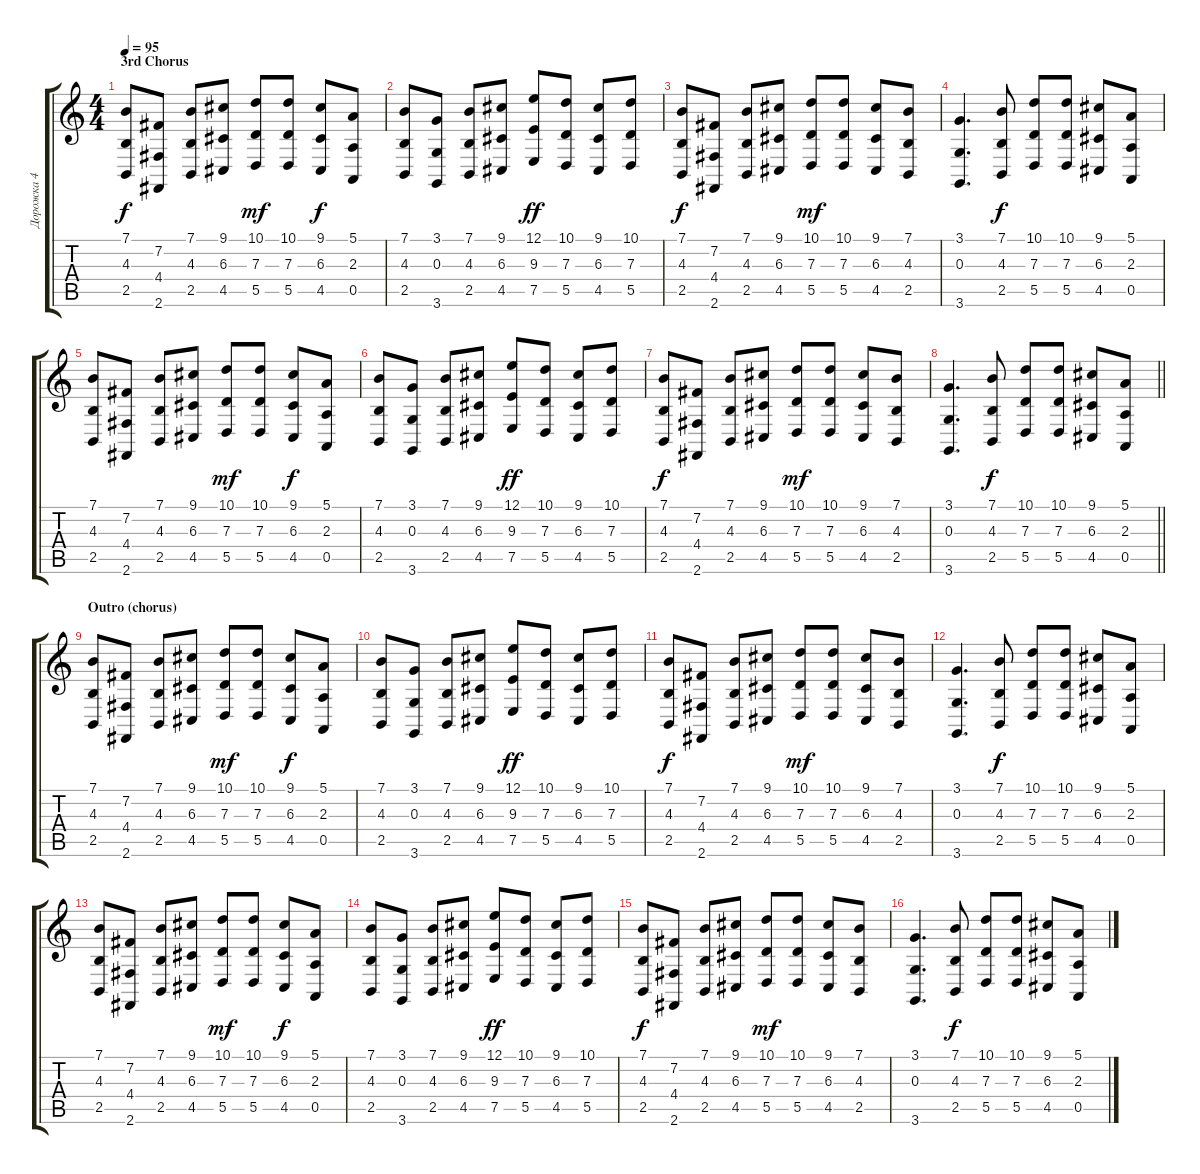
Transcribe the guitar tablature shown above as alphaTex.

\track ("Дорожка 4" "Дорожка 4") {instrument choiraahs}
\staff {score tabs}
\tuning (E4 B3 G3 D3 A2 E2) {hide}
\ts (4 4)
\section ("" "3rd Chorus")
\tempo 95
\clef g2
\ks c
(7.1 4.3 2.5).8{dy f} (7.2 4.4 2.6).8 (7.1 4.3 2.5).8 (9.1 6.3 4.5).8 (10.1 7.3 5.5).8{dy mf} (10.1 7.3 5.5).8 (9.1 6.3 4.5).8{dy f} (5.1 2.3 0.5).8 |
(7.1 4.3 2.5).8 (3.1 0.3 3.6).8 (7.1 4.3 2.5).8 (9.1 6.3 4.5).8 (12.1 9.3 7.5).8{dy ff} (10.1 7.3 5.5).8 (9.1 6.3 4.5).8 (10.1 7.3 5.5).8 |
(7.1 4.3 2.5).8{dy f} (7.2 4.4 2.6).8 (7.1 4.3 2.5).8 (9.1 6.3 4.5).8 (10.1 7.3 5.5).8{dy mf} (10.1 7.3 5.5).8 (9.1 6.3 4.5).8 (7.1 4.3 2.5).8 |
(3.1 0.3 3.6).4{d} (7.1 4.3 2.5).8{dy f} (10.1 7.3 5.5).8 (10.1 7.3 5.5).8 (9.1 6.3 4.5).8 (5.1 2.3 0.5).8 |
(7.1 4.3 2.5).8 (7.2 4.4 2.6).8 (7.1 4.3 2.5).8 (9.1 6.3 4.5).8 (10.1 7.3 5.5).8{dy mf} (10.1 7.3 5.5).8 (9.1 6.3 4.5).8{dy f} (5.1 2.3 0.5).8 |
(7.1 4.3 2.5).8 (3.1 0.3 3.6).8 (7.1 4.3 2.5).8 (9.1 6.3 4.5).8 (12.1 9.3 7.5).8{dy ff} (10.1 7.3 5.5).8 (9.1 6.3 4.5).8 (10.1 7.3 5.5).8 |
(7.1 4.3 2.5).8{dy f} (7.2 4.4 2.6).8 (7.1 4.3 2.5).8 (9.1 6.3 4.5).8 (10.1 7.3 5.5).8{dy mf} (10.1 7.3 5.5).8 (9.1 6.3 4.5).8 (7.1 4.3 2.5).8 |
\barLineRight lightlight
(3.1 0.3 3.6).4{d} (7.1 4.3 2.5).8{dy f} (10.1 7.3 5.5).8 (10.1 7.3 5.5).8 (9.1 6.3 4.5).8 (5.1 2.3 0.5).8 |
\section ("" "Outro (chorus)")
(7.1 4.3 2.5).8 (7.2 4.4 2.6).8 (7.1 4.3 2.5).8 (9.1 6.3 4.5).8 (10.1 7.3 5.5).8{dy mf} (10.1 7.3 5.5).8 (9.1 6.3 4.5).8{dy f} (5.1 2.3 0.5).8 |
(7.1 4.3 2.5).8 (3.1 0.3 3.6).8 (7.1 4.3 2.5).8 (9.1 6.3 4.5).8 (12.1 9.3 7.5).8{dy ff} (10.1 7.3 5.5).8 (9.1 6.3 4.5).8 (10.1 7.3 5.5).8 |
(7.1 4.3 2.5).8{dy f} (7.2 4.4 2.6).8 (7.1 4.3 2.5).8 (9.1 6.3 4.5).8 (10.1 7.3 5.5).8{dy mf} (10.1 7.3 5.5).8 (9.1 6.3 4.5).8 (7.1 4.3 2.5).8 |
(3.1 0.3 3.6).4{d} (7.1 4.3 2.5).8{dy f} (10.1 7.3 5.5).8 (10.1 7.3 5.5).8 (9.1 6.3 4.5).8 (5.1 2.3 0.5).8 |
(7.1 4.3 2.5).8 (7.2 4.4 2.6).8 (7.1 4.3 2.5).8 (9.1 6.3 4.5).8 (10.1 7.3 5.5).8{dy mf} (10.1 7.3 5.5).8 (9.1 6.3 4.5).8{dy f} (5.1 2.3 0.5).8 |
(7.1 4.3 2.5).8 (3.1 0.3 3.6).8 (7.1 4.3 2.5).8 (9.1 6.3 4.5).8 (12.1 9.3 7.5).8{dy ff} (10.1 7.3 5.5).8 (9.1 6.3 4.5).8 (10.1 7.3 5.5).8 |
(7.1 4.3 2.5).8{dy f} (7.2 4.4 2.6).8 (7.1 4.3 2.5).8 (9.1 6.3 4.5).8 (10.1 7.3 5.5).8{dy mf} (10.1 7.3 5.5).8 (9.1 6.3 4.5).8 (7.1 4.3 2.5).8 |
(3.1 0.3 3.6).4{d} (7.1 4.3 2.5).8{dy f} (10.1 7.3 5.5).8 (10.1 7.3 5.5).8 (9.1 6.3 4.5).8 (5.1 2.3 0.5).8
